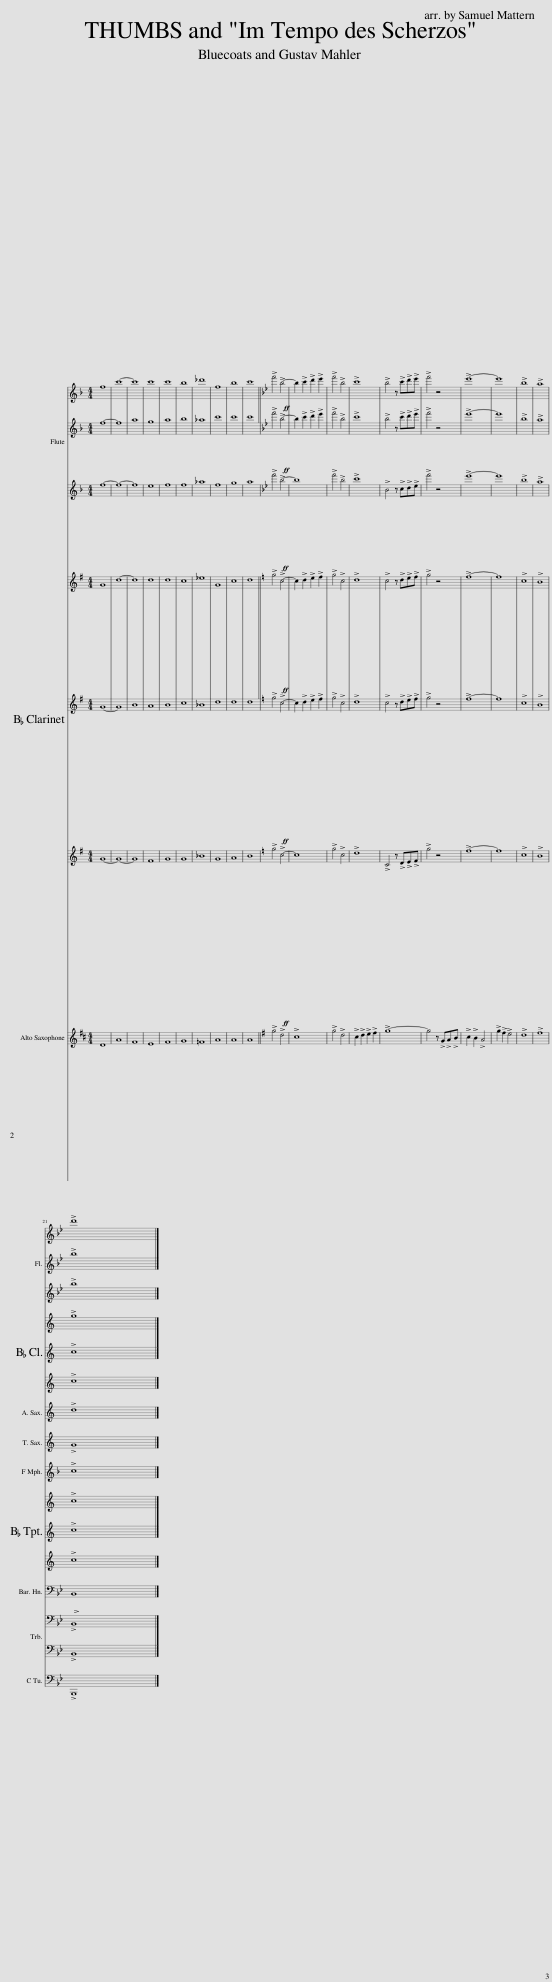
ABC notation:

X:1
%%score { 1 | 2 | 3 } { 4 | 5 | 6 } 7 8 9 { 10 | 11 | 12 } 13 { 14 | 15 } 16
L:1/8
M:4/4
I:linebreak $
K:F
V:1 treble
V:2 treble
V:3 treble
V:4 treble transpose=-2
V:5 treble transpose="-2 "
V:6 treble transpose="-2 "
V:7 treble transpose=-9
V:8 treble transpose=-14
V:9 treble transpose=-7
V:10 treble transpose=-2
V:11 treble transpose="-2 "
V:12 treble transpose="-2 "
V:13 bass
V:14 bass
V:15 bass
V:16 bass
V:1
 f8 | c'8- | c'8 | c'8 | c'8 | %5
 b8 | _d'8 | f8 | b8 | c'8 || %10
[K:Bb]!ff! !>!f'4 !>!b4- | b2 !>!c'2 !>!d'2 !>!e'2 | !>!f'4 !>!b4 | !>!c'8 | !>!b4 z !>!c'!>!d'!>!e' | %15
 !>!f'4 z4 | !>!e'8- | e'8 | !>!b8 | !>!a8 |$ %20
 !>!d'8 |] %21
V:2
 f8- | f8 | a8 | g8 | a8 | %5
 b8 | _a8 | c'8 | c'8 | c'8 || %10
[K:Bb]!ff! !>!f'4 !>!b4- | b2 !>!c'2 !>!d'2 !>!e'2 | !>!f'4 !>!b4 | !>!c'8 | !>!b4 z !>!c'!>!d'!>!e' | %15
 !>!f'4 z4 | !>!e'8- | e'8 | !>!b8 | !>!a8 |$ %20
 !>!b8 |] %21
V:3
 f8- | f8- | f8 | e8 | f8 | %5
 f8 | _a8 | f8 | g8 | a8 || %10
[K:Bb]!ff! !>!f'4 !>!b4- | b8 | !>!f'4 !>!b4 | !>!c'8 | !>!B4 z !>!c!>!d!>!e | %15
 !>!f'4 z4 | !>!e'8- | e'8 | !>!b8 | !>!a8 |$ %20
 !>!b8 |] %21
V:4
[K:G] G8 | d8- | d8 | d8 | d8 | %5
 c8 | _e8 | G8 | c8 | d8 || %10
[K:C]!ff! !>!g4 !>!c4- | c2 !>!d2 !>!e2 !>!f2 | !>!g4 !>!c4 | !>!d8 | !>!c4 z !>!d!>!e!>!f | %15
 !>!g4 z4 | !>!f8- | f8 | !>!c8 | !>!B8 |$ %20
 !>!g8 |] %21
V:5
[K:G] G8- | G8 | B8 | A8 | B8 | %5
 c8 | _B8 | d8 | d8 | d8 || %10
[K:C]!ff! !>!g4 !>!c4- | c2 !>!d2 !>!e2 !>!f2 | !>!g4 !>!c4 | !>!d8 | !>!c4 z !>!d!>!e!>!f | %15
 !>!g4 z4 | !>!f8- | f8 | !>!c8 | !>!B8 |$ %20
 !>!c8 |] %21
V:6
[K:G] G8- | G8- | G8 | F8 | G8 | %5
 G8 | _B8 | G8 | A8 | B8 || %10
[K:C]!ff! !>!g4 !>!c4- | c8 | !>!g4 !>!c4 | !>!d8 | !>!C4 z !>!D!>!E!>!F | %15
 !>!g4 z4 | !>!f8- | f8 | !>!c8 | !>!B8 |$ %20
 !>!c8 |] %21
V:7
[K:D] D8 | A8 | F8 | E8 | F8 | %5
 G8 | =F8 | A8 | A8 | A8 || %10
!ff! !>!g4 !>!d4 | !>!=c8 | !>!g4 !>!d4 | !>!=c2 !>!d2 !>!e2 !>!f2 | !>!g8- | %15
 g4 z !>!G!>!A!>!B | !>!=c2 !>!B2 !>!A4 | !>!g2 !>!f2 !>!e4 | !>!d8 | !>!f8 |$ %20
 !>!d8 |] %21
V:8
[K:G] G8- | G8- | G8 | F8 | G8 | %5
 G8 | _B8 | G8 | A8 | B8 || %10
[K:C]!ff! !>!C8- | C8 | !>!C8- | C8 | !>!C8- | %15
 C8 | !>!F8 | !>!F8 | !>!C8 | !>!B,8 |$ %20
 !>!G8 |] %21
V:9
[K:C] C8 | G8 | E8 | D8 | E8 | %5
 F8 | _E8 | G8 | G8 | G8 || %10
[K:F]!ff! !>!f4 !>!c4 | !>!B8 | !>!f4 !>!c4 | !>!B2 !>!c2 !>!d2 !>!e2 | !>!f8- | %15
 f4 z !>!F!>!G!>!A | !>!B2 !>!A2 !>!G4 | !>!f2 !>!e2 !>!d4 | !>!c8 | !>!e8 |$ %20
 !>!c8 |] %21
V:10
[K:G] G8 | d8- | d8 | d8 | d8 | %5
 c8 | _e8 | G8 | c8 | d8 || %10
[K:C]!ff! !>!g4 !>!c4- | c2 !>!d2 !>!e2 !>!f2 | !>!g4 !>!c4 | !>!d8 | !>!c4 z !>!d!>!e!>!f | %15
 !>!g4 z4 | !>!f8- | f8 | !>!c8 | !>!B8 |$ %20
 !>!c8 |] %21
V:11
[K:G] G8- | G8 | B8 | A8 | B8 | %5
 c8 | _B8 | d8 | d8 | d8 || %10
[K:C]!ff! !>!g4 !>!c4- | c2 !>!d2 !>!e2 !>!f2 | !>!g4 !>!c4 | !>!d8 | !>!c4 z !>!d!>!e!>!f | %15
 !>!g4 z4 | !>!f8- | f8 | !>!c8 | !>!B8 |$ %20
 !>!c8 |] %21
V:12
[K:G] G8- | G8- | G8 | F8 | G8 | %5
 G8 | _B8 | G8 | A8 | B8 || %10
[K:C]!ff! !>!g4 !>!c4- | c8 | !>!g4 !>!c4 | !>!d8 | !>!C4 z !>!D!>!E!>!F | %15
 !>!g4 z4 | !>!f8- | f8 | !>!c8 | !>!B8 |$ %20
 !>!c8 |] %21
V:13
 F,8- | F,8- | F,8 | E,8 | F,8 | %5
 F,8 | _A,8 | F,8 | G,8 | A,8 || %10
[K:Bb]!ff! !>!B,,8- | B,,8 | !>!B,,8- | B,,8 | !>!B,,8- | %15
 B,,8 | !>!E,8 | !>!E,8 | !>!B,,8 | !>!A,,8 |$ %20
 !>!B,,8 |] %21
V:14
 F,8 | C8- | C8 | C8 | C8 | %5
 B,8 | _D8 | F,8 | B,8 | C8 || %10
[K:Bb]!ff! !>!B,4 !>!F,4 | !>!E,8 | !>!B,4 !>!F,4 | !>!E,2 !>!F,2 !>!G,2 !>!A,2 | !>!B,8- | %15
 B,4 z !>!B,!>!C!>!D | !>!E2 !>!D2 !>!C4 | !>!B,2 !>!A,2 !>!G,4 | !>!F,8 | !>!A,8 |$ %20
 !>!B,,8 |] %21
V:15
 F,8- | F,8- | F,8 | E,8 | F,8 | %5
 F,8 | _A,8 | F,8 | G,8 | A,8 || %10
[K:Bb]!ff! !>!B,,8- | B,,8 | !>!B,,8- | B,,8 | !>!B,,8- | %15
 B,,8 | !>!E,8 | !>!E,8 | !>!B,,8 | !>!A,,8 |$ %20
 !>!B,,8 |] %21
V:16
 F,,8 | F,,8 | F,,8 | E,,8 | _E,,8 | %5
 D,,8 | _D,,8 | C,,8 | C,,8 | F,,8 || %10
[K:Bb]!ff! !>!B,,,8- | B,,,8 | !>!B,,,8- | B,,,8 | !>!B,,,8- | %15
 B,,,8 | !>!E,,8 | !>!E,,8 | !>!B,,,8 | !>!A,,8 |$ %20
 !>!B,,,8 |] %21
